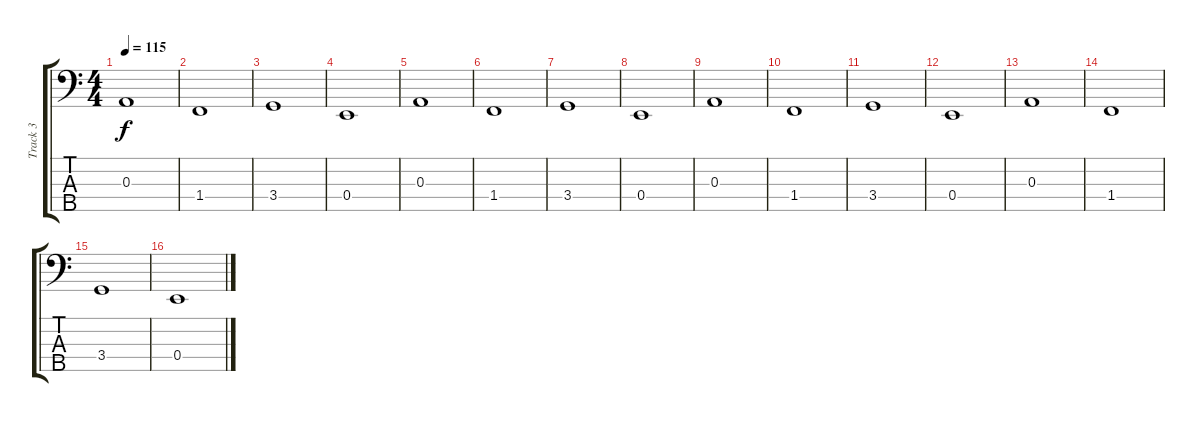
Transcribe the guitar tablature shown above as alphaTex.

\track ("Track 3" "Track 3") {instrument electricbassfinger}
\staff {score tabs}
\tuning (G2 D2 A1 E1 B0) {hide}
\ts (4 4)
\tempo 115
\clef f4
\ks c
0.3.1{dy f} |
1.4.1 |
3.4.1 |
0.4.1 |
0.3.1 |
1.4.1 |
3.4.1 |
0.4.1 |
0.3.1 |
1.4.1 |
3.4.1 |
0.4.1 |
0.3.1 |
1.4.1 |
3.4.1 |
0.4.1
